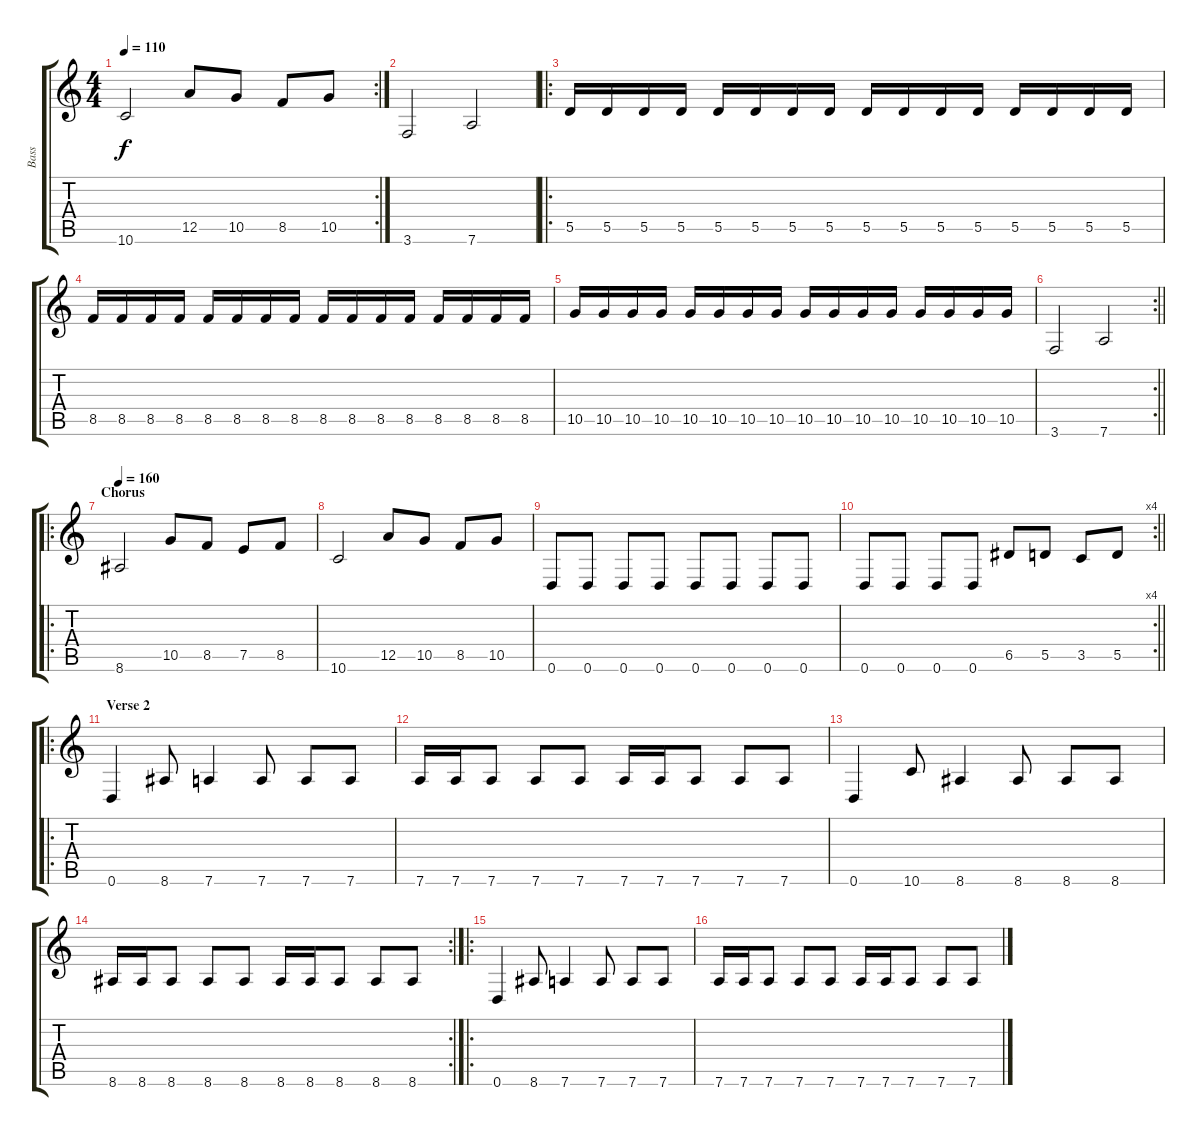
\track ("Bass" "Bass") {instrument electricbasspick}
\staff {score tabs}
\tuning (E4 B3 G3 D3 A2 D2) {hide}
\rc 2
\ts (4 4)
\tempo 110
\clef g2
\ks c
10.6.2{dy f} 12.5.8 10.5.8 8.5.8 10.5.8 |
3.6.2 7.6.2 |
\ro
5.5.16 5.5.16 5.5.16 5.5.16 5.5.16 5.5.16 5.5.16 5.5.16 5.5.16 5.5.16 5.5.16 5.5.16 5.5.16 5.5.16 5.5.16 5.5.16 |
8.5.16 8.5.16 8.5.16 8.5.16 8.5.16 8.5.16 8.5.16 8.5.16 8.5.16 8.5.16 8.5.16 8.5.16 8.5.16 8.5.16 8.5.16 8.5.16 |
10.5.16 10.5.16 10.5.16 10.5.16 10.5.16 10.5.16 10.5.16 10.5.16 10.5.16 10.5.16 10.5.16 10.5.16 10.5.16 10.5.16 10.5.16 10.5.16 |
\rc 2
\barLineRight lightlight
3.6.2 7.6.2 |
\ro
\section ("" "Chorus")
\tempo 160
8.6.2 10.5.8 8.5.8 7.5.8 8.5.8 |
10.6.2 12.5.8 10.5.8 8.5.8 10.5.8 |
0.6.8 0.6.8 0.6.8 0.6.8 0.6.8 0.6.8 0.6.8 0.6.8 |
\rc 4
\barLineRight lightlight
0.6.8 0.6.8 0.6.8 0.6.8 6.5.8 5.5.8 3.5.8 5.5.8 |
\ro
\section ("" "Verse 2")
0.6.4 8.6.8 7.6.4 7.6.8 7.6.8 7.6.8 |
7.6.16 7.6.16 7.6.8 7.6.8 7.6.8 7.6.16 7.6.16 7.6.8 7.6.8 7.6.8 |
0.6.4 10.6.8 8.6.4 8.6.8 8.6.8 8.6.8 |
\rc 2
8.6.16 8.6.16 8.6.8 8.6.8 8.6.8 8.6.16 8.6.16 8.6.8 8.6.8 8.6.8 |
\ro
0.6.4 8.6.8 7.6.4 7.6.8 7.6.8 7.6.8 |
7.6.16 7.6.16 7.6.8 7.6.8 7.6.8 7.6.16 7.6.16 7.6.8 7.6.8 7.6.8
